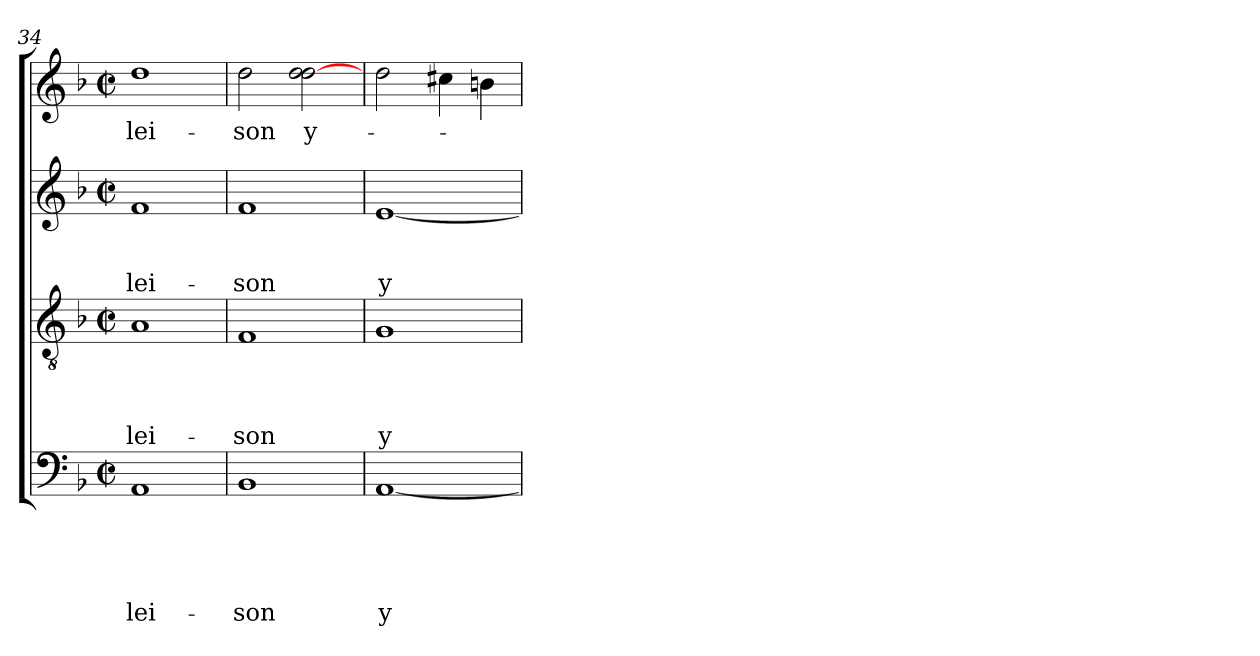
**kern	**text	**text	**text	**text	**text	**kern	**text	**text	**text	**text	**kern	**text	**text	**text	**kern	**text
*part4	*part4	*part4	*part4	*part4	*part4	*part3	*part3	*part3	*part3	*part3	*part2	*part2	*part2	*part2	*part1	*part1
*staff4	*staff4	*staff4	*staff4	*staff4	*staff4	*staff3	*staff3	*staff3	*staff3	*staff3	*staff2	*staff2	*staff2	*staff2	*staff1	*staff1
*clefF4	*	*	*	*	*	*clefGv2	*	*	*	*	*clefG2	*	*	*	*clefG2	*
*k[b-]	*	*	*	*	*	*k[b-]	*	*	*	*	*k[b-]	*	*	*	*k[b-]	*
*F:	*	*	*	*	*	*F:	*	*	*	*	*F:	*	*	*	*F:	*
*M2/2	*	*	*	*	*	*M2/2	*	*	*	*	*M2/2	*	*	*	*M2/2	*
*met(c|)	*	*	*	*	*	*met(c|)	*	*	*	*	*met(c|)	*	*	*	*met(c|)	*
=34	=34	=34	=34	=34	=34	=34	=34	=34	=34	=34	=34	=34	=34	=34	=34	=34
!	!	!	!	!	!LO:LY:b	!	!	!	!	!LO:LY:b	!	!	!	!LO:LY:b	!	!LO:LY:b
1AA	.	.	.	.	-lei-	1A	.	.	.	-lei-	1f	.	.	-lei-	1dd	-lei-
=35	=35	=35	=35	=35	=35	=35	=35	=35	=35	=35	=35	=35	=35	=35	=35	=35
!	!	!	!	!	!LO:LY:b	!	!	!	!	!LO:LY:b	!	!	!	!LO:LY:b	!	!LO:LY:b
1BB-	.	.	.	.	-son	1F	.	.	.	-son	1f	.	.	-son	2dd\	-son
!	!	!	!	!	!	!	!	!	!	!	!	!	!	!	!	!LO:LY:b
.	.	.	.	.	.	.	.	.	.	.	.	.	.	.	2dd\ [>2dd\	y-
=36	=36	=36	=36	=36	=36	=36	=36	=36	=36	=36	=36	=36	=36	=36	=36	=36
!	!	!	!	!	!LO:LY:b	!	!	!	!	!LO:LY:b	!	!	!	!LO:LY:b	!	!
[<1AA	.	.	.	.	y-	1G	.	.	.	y-	[<1e	.	.	y-	2dd\	.
.	.	.	.	.	.	.	.	.	.	.	.	.	.	.	4cc#X\	.
.	.	.	.	.	.	.	.	.	.	.	.	.	.	.	4bn\	.
=	=	=	=	=	=	=	=	=	=	=	=	=	=	=	=	=
*-	*-	*-	*-	*-	*-	*-	*-	*-	*-	*-	*-	*-	*-	*-	*-	*-
